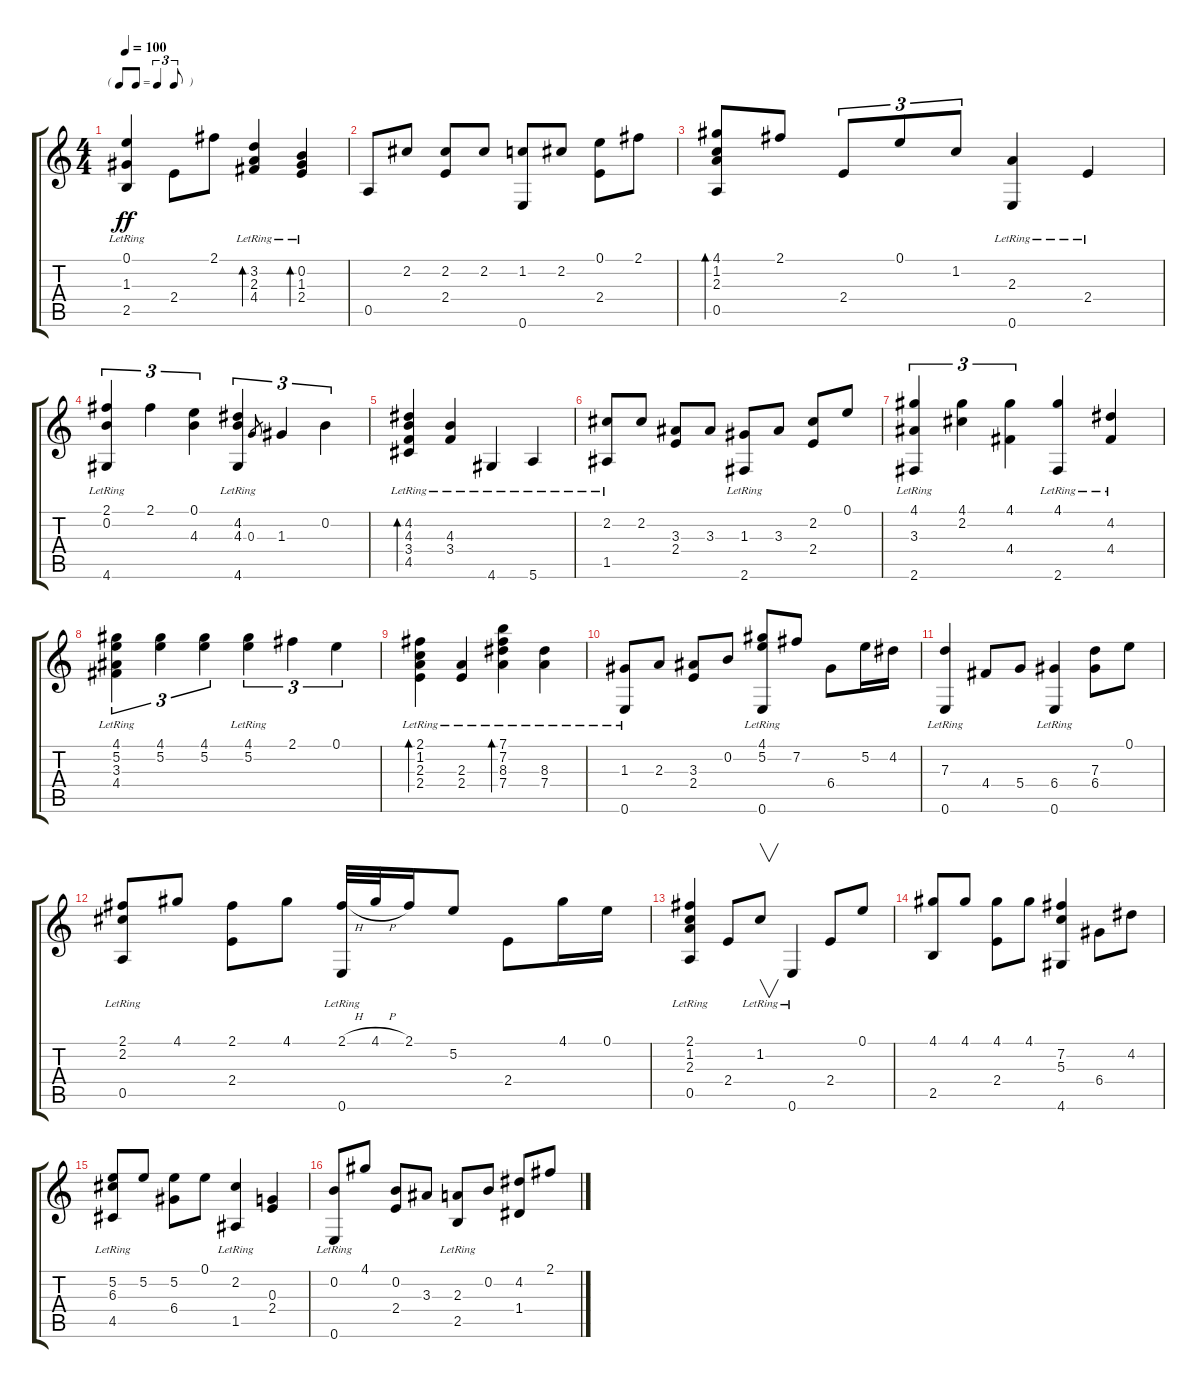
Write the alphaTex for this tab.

\track "" {instrument fretlessbass}
\staff {score tabs}
\tuning (E4 B3 G3 D3 A2 E2) {hide}
\ts (4 4)
\tf triplet8th
\tempo 100
\clef g2
\ks c
(0.1 1.3 2.5{lr}).4{dy ff} 2.4.8 2.1.8 (3.2 2.3 4.4{lr}).4{bd 120} (0.2 1.3 2.4{lr}).4{bd 120} |
0.5.8 2.2.8 (2.2 2.4).8 2.2.8 (1.2 0.6).8 2.2.8 (0.1 2.4).8 2.1.8 |
(4.1 1.2 2.3 0.5).8{bd 120} 2.1.8 2.4.8{tu (3 2)} 0.1.8{tu (3 2)} 1.2.8{tu (3 2)} (2.3 0.6{lr}).4 2.4{lr}.4 |
(2.1 0.2 4.6{lr}).4{tu (3 2)} 2.1.4{tu (3 2)} (0.1 4.3).4{tu (3 2)} (4.2 4.3 4.6{lr}).4{tu (3 2)} 0.3.8{gr} 1.3.4{tu (3 2)} 0.2.4{tu (3 2)} |
(4.2 4.3 3.4 4.5{lr}).4{bd 120} (4.3 3.4{lr}).4 4.6{lr}.4 5.6{lr}.4 |
(2.2 1.5{lr}).8 2.2.8 (3.3 2.4).8 3.3.8 (1.3 2.6{lr}).8 3.3.8 (2.2 2.4).8 0.1.8 |
(4.1 3.3 2.6{lr}).4{tu (3 2)} (4.1 2.2).4{tu (3 2)} (4.1 4.4).4{tu (3 2)} (4.1 2.6{lr}).4 (4.2 4.4{lr}).4 |
(4.1 5.2 3.3 4.4{lr}).4{tu (3 2)} (4.1 5.2).4{tu (3 2)} (4.1 5.2).4{tu (3 2)} (4.1 5.2{lr}).4{tu (3 2)} 2.1.4{tu (3 2)} 0.1.4{tu (3 2)} |
(2.1 1.2 2.3 2.4{lr}).4{bd 120} (2.3 2.4{lr}).4 (7.1 7.2 8.3 7.4{lr}).4{bd 240} (8.3 7.4{lr}).4 |
(1.3 0.6{lr}).8 2.3.8 (3.3 2.4).8 0.2.8 (4.1 5.2 0.6{lr}).8 7.2.8 6.4.8 5.2.16 4.2.16 |
(7.3 0.6{lr}).4 4.4.8 5.4.8 (6.4 0.6{lr}).4 (7.3 6.4).8 0.1.8 |
(2.1 2.2 0.5{lr}).8 4.1.8 (2.1 2.4).8 4.1.8 (2.1{h} 0.6{lr}).32 4.1{h}.32 2.1.16 5.2.8 2.4.8 4.1.16 0.1.16 |
(2.1{lr} 1.2{lr} 2.3{lr} 0.5).4 2.4.8 1.2{lr}.8{v} 0.6{lr}.4 2.4.8 0.1.8 |
(4.1 2.5).8 4.1.8 (4.1 2.4).8 4.1.8 (7.2 5.3 4.6).4 6.4.8 4.2.8 |
(5.2 6.3 4.5{lr}).8 5.2.8 (5.2 6.4).8 0.1.8 (2.2 1.5{lr}).4 (0.3 2.4).4 |
(0.2 0.6{lr}).8 4.1.8 (0.2 2.4).8 3.3.8 (2.3 2.5{lr}).8 0.2.8 (4.2 1.4).8 2.1.8
